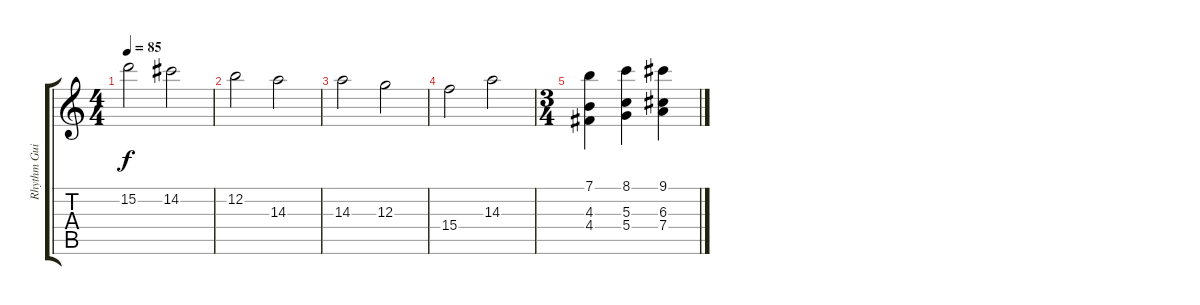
\track ("Rhythm Guitar 1" "Rhythm Gui") {instrument distortionguitar}
\staff {score tabs}
\tuning (E4 B3 G3 D3 A2 E2) {hide}
\ts (4 4)
\tempo 85
\clef g2
\ks c
15.2.2{dy f volume 7} 14.2.2 |
12.2.2 14.3.2 |
14.3.2{volume 1} 12.3.2 |
15.4.2 14.3.2 |
\ts (3 4)
(7.1 4.3 4.4).4 (8.1 5.3 5.4).4 (9.1 6.3 7.4).4
